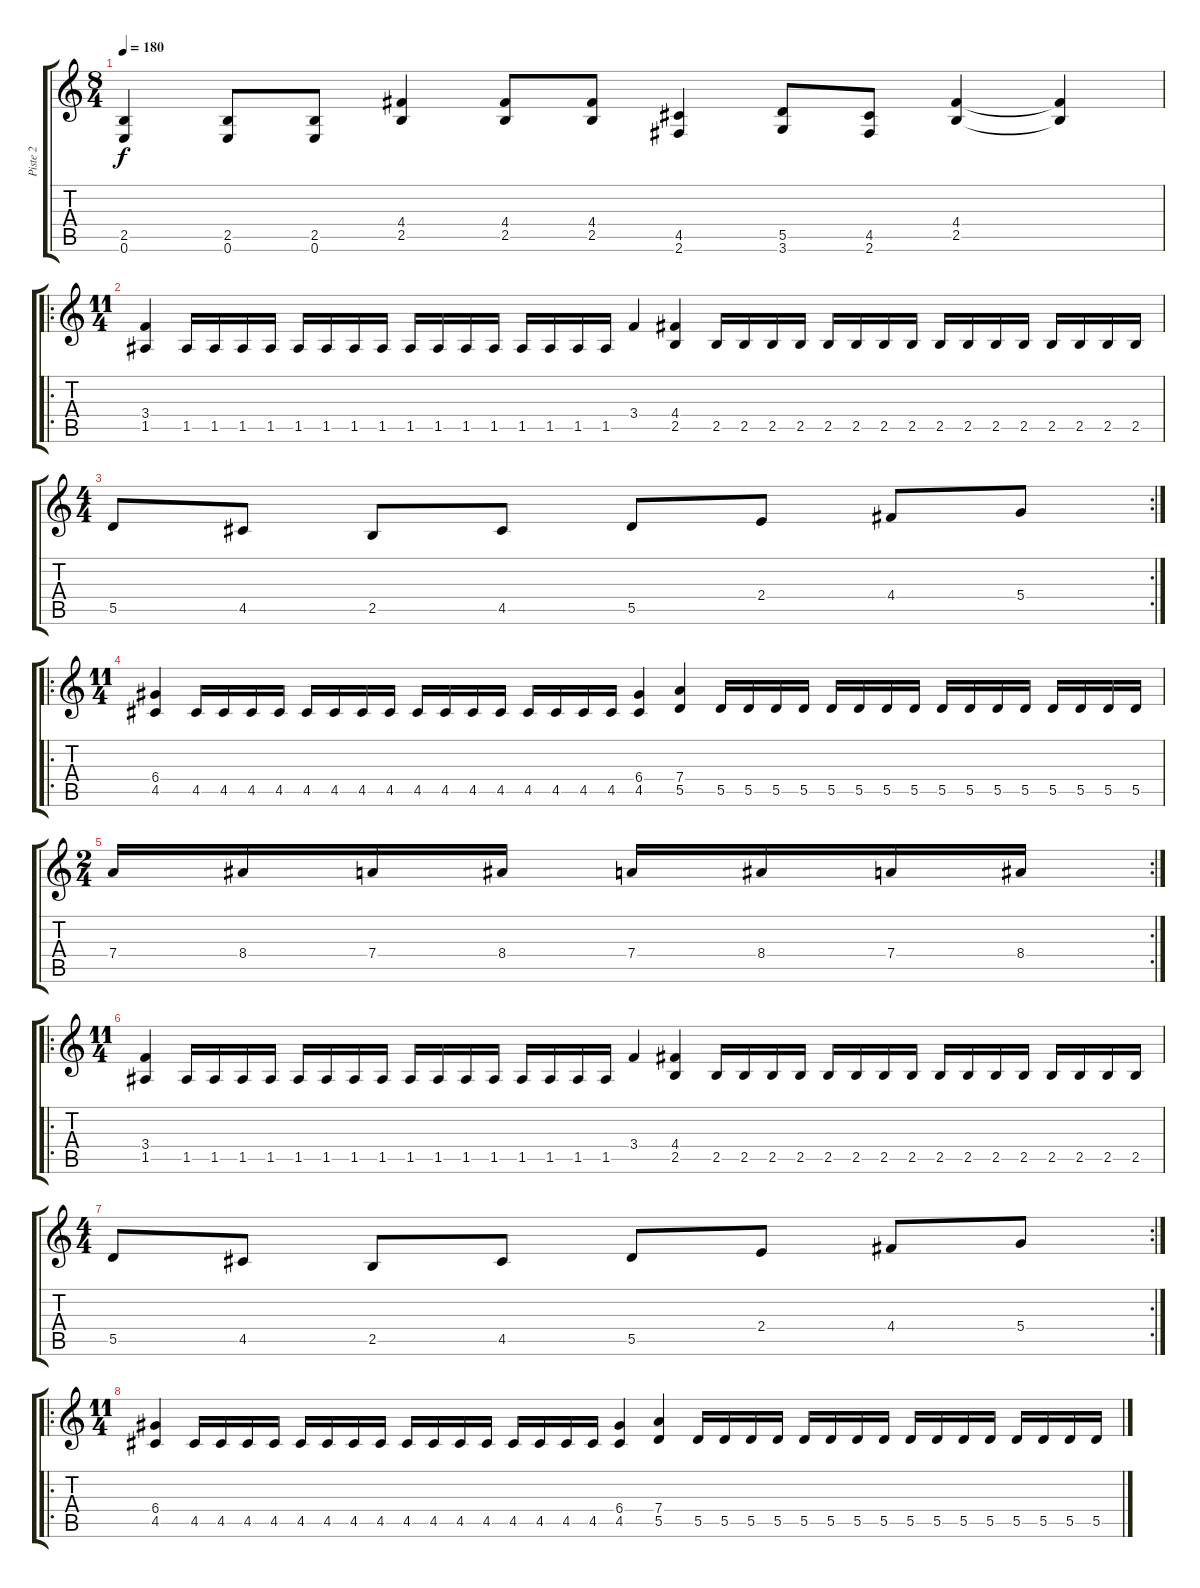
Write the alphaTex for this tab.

\track ("Piste 2" "Piste 2") {instrument distortionguitar}
\staff {score tabs}
\tuning (E4 B3 G3 D3 A2 E2) {hide}
\ts (8 4)
\tempo 180
\clef g2
\ks c
(2.5 0.6).4{dy f} (2.5 0.6).8 (2.5 0.6).8 (4.4 2.5).4 (4.4 2.5).8 (4.4 2.5).8 (4.5 2.6).4 (5.5 3.6).8 (4.5 2.6).8 (4.4 2.5).4 (4.4{t} 2.5{t}).4 |
\ro
\ts (11 4)
(3.4 1.5).4 1.5.16 1.5.16 1.5.16 1.5.16 1.5.16 1.5.16 1.5.16 1.5.16 1.5.16 1.5.16 1.5.16 1.5.16 1.5.16 1.5.16 1.5.16 1.5.16 3.4.4 (4.4 2.5).4 2.5.16 2.5.16 2.5.16 2.5.16 2.5.16 2.5.16 2.5.16 2.5.16 2.5.16 2.5.16 2.5.16 2.5.16 2.5.16 2.5.16 2.5.16 2.5.16 |
\rc 2
\ts (4 4)
5.5.8 4.5.8 2.5.8 4.5.8 5.5.8 2.4.8 4.4.8 5.4.8 |
\ro
\ts (11 4)
(6.4 4.5).4 4.5.16 4.5.16 4.5.16 4.5.16 4.5.16 4.5.16 4.5.16 4.5.16 4.5.16 4.5.16 4.5.16 4.5.16 4.5.16 4.5.16 4.5.16 4.5.16 (6.4 4.5).4 (7.4 5.5).4 5.5.16 5.5.16 5.5.16 5.5.16 5.5.16 5.5.16 5.5.16 5.5.16 5.5.16 5.5.16 5.5.16 5.5.16 5.5.16 5.5.16 5.5.16 5.5.16 |
\rc 2
\ts (2 4)
7.4.16 8.4.16 7.4.16 8.4.16 7.4.16 8.4.16 7.4.16 8.4.16 |
\ro
\ts (11 4)
(3.4 1.5).4 1.5.16 1.5.16 1.5.16 1.5.16 1.5.16 1.5.16 1.5.16 1.5.16 1.5.16 1.5.16 1.5.16 1.5.16 1.5.16 1.5.16 1.5.16 1.5.16 3.4.4 (4.4 2.5).4 2.5.16 2.5.16 2.5.16 2.5.16 2.5.16 2.5.16 2.5.16 2.5.16 2.5.16 2.5.16 2.5.16 2.5.16 2.5.16 2.5.16 2.5.16 2.5.16 |
\rc 2
\ts (4 4)
5.5.8 4.5.8 2.5.8 4.5.8 5.5.8 2.4.8 4.4.8 5.4.8 |
\ro
\ts (11 4)
(6.4 4.5).4 4.5.16 4.5.16 4.5.16 4.5.16 4.5.16 4.5.16 4.5.16 4.5.16 4.5.16 4.5.16 4.5.16 4.5.16 4.5.16 4.5.16 4.5.16 4.5.16 (6.4 4.5).4 (7.4 5.5).4 5.5.16 5.5.16 5.5.16 5.5.16 5.5.16 5.5.16 5.5.16 5.5.16 5.5.16 5.5.16 5.5.16 5.5.16 5.5.16 5.5.16 5.5.16 5.5.16
